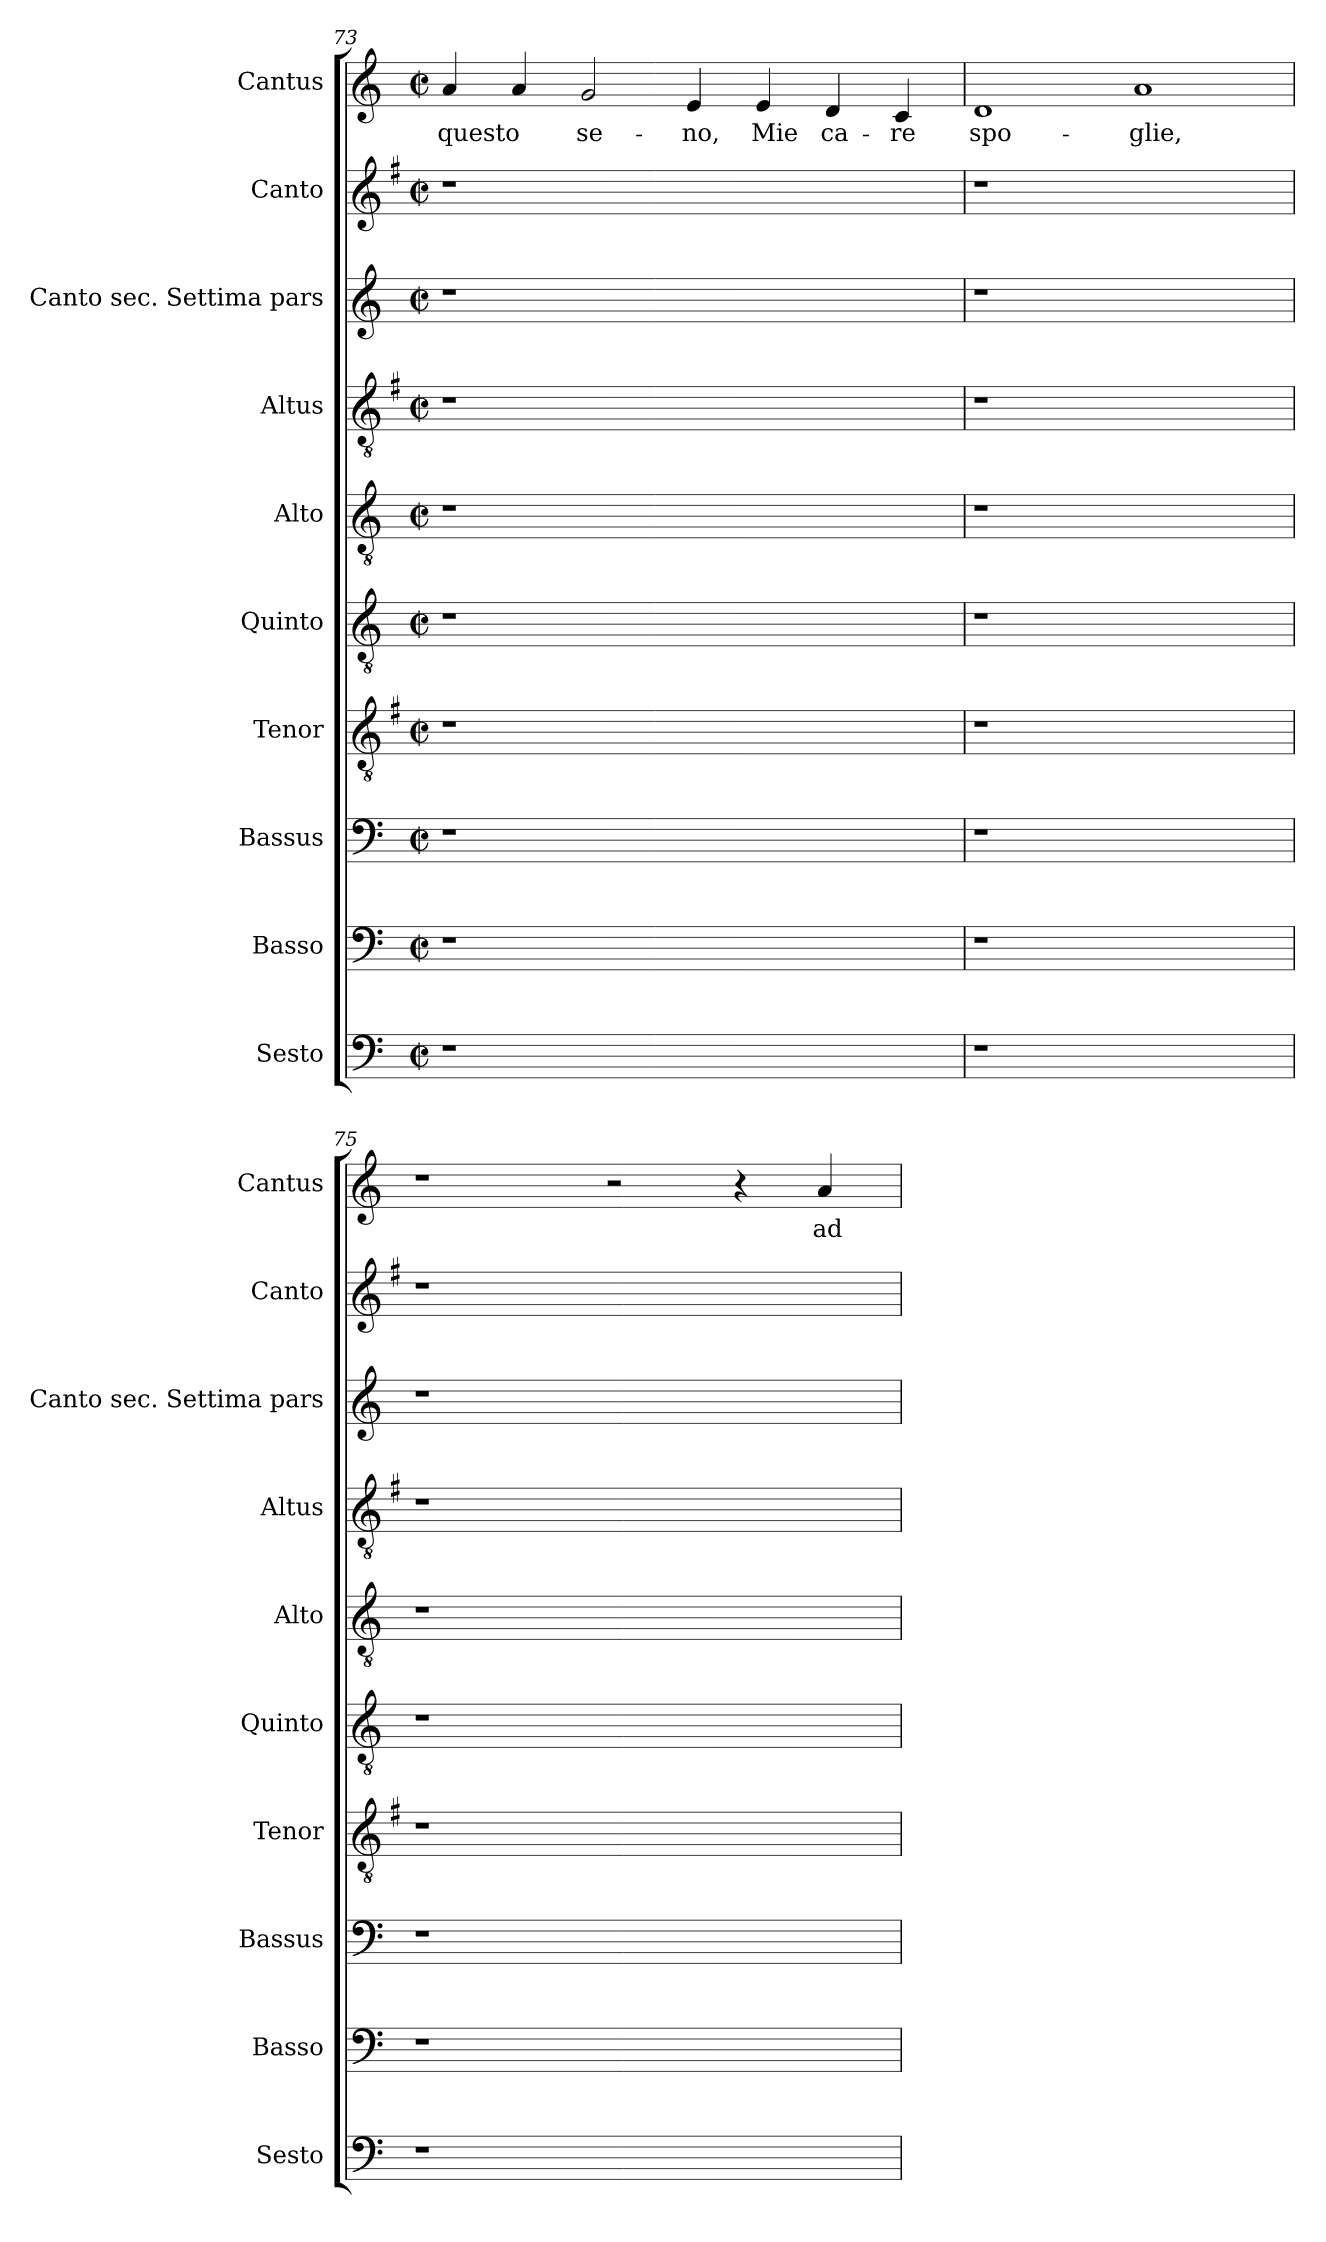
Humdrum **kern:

**kern	**kern	**kern	**kern	**kern	**kern	**kern	**kern	**kern	**kern	**text
*part10	*part9	*part8	*part7	*part6	*part5	*part4	*part3	*part2	*part1	*part1
*staff10	*staff9	*staff8	*staff7	*staff6	*staff5	*staff4	*staff3	*staff2	*staff1	*staff1
*I"Sesto	*I"Basso	*I"Bassus	*I"Tenor	*I"Quinto	*I"Alto	*I"Altus	*I"Canto sec. Settima pars	*I"Canto	*I"Cantus	*
*I'Sesto	*I'Basso	*I'Bassus	*I'Tenor	*I'Quinto	*I'Alto	*I'Altus	*I'Canto sec. Settima pars	*I'Canto	*I'Cantus	*
*clefF4	*clefF4	*clefF4	*clefGv2	*clefGv2	*clefGv2	*clefGv2	*clefG2	*clefG2	*clefG2	*
*k[]	*k[]	*k[]	*k[f#]	*k[]	*k[]	*k[f#]	*k[]	*k[f#]	*k[]	*
*C:	*C:	*C:	*G:	*C:	*C:	*G:	*C:	*G:	*C:	*
*M2/2	*M2/2	*M2/2	*M2/2	*M2/2	*M2/2	*M2/2	*M2/2	*M2/2	*M2/2	*
*met(c|)	*met(c|)	*met(c|)	*met(c|)	*met(c|)	*met(c|)	*met(c|)	*met(c|)	*met(c|)	*met(c|)	*
=73	=73	=73	=73	=73	=73	=73	=73	=73	=73	=73
!	!	!	!	!	!	!	!	!	!	!LO:LY:b
1r	1r	1r	1r	1r	1r	1r	1r	1r	4a/	questo
.	.	.	.	.	.	.	.	.	4a/	.
!	!	!	!	!	!	!	!	!	!	!LO:LY:b
.	.	.	.	.	.	.	.	.	2g/	se-
!	!	!	!	!	!	!	!	!	!	!LO:LY:b
1ryy	1ryy	1ryy	1ryy	1ryy	1ryy	1ryy	1ryy	1ryy	4e/	-no,
!	!	!	!	!	!	!	!	!	!	!LO:LY:b
.	.	.	.	.	.	.	.	.	4e/	Mie
!	!	!	!	!	!	!	!	!	!	!LO:LY:b
.	.	.	.	.	.	.	.	.	4d/	ca-
!	!	!	!	!	!	!	!	!	!	!LO:LY:b
.	.	.	.	.	.	.	.	.	4c/	-re
=74	=74	=74	=74	=74	=74	=74	=74	=74	=74	=74
!	!	!	!	!	!	!	!	!	!	!LO:LY:b
1r	1r	1r	1r	1r	1r	1r	1r	1r	1d	spo-
!	!	!	!	!	!	!	!	!	!	!LO:LY:b
1ryy	1ryy	1ryy	1ryy	1ryy	1ryy	1ryy	1ryy	1ryy	1a	-glie,
=75	=75	=75	=75	=75	=75	=75	=75	=75	=75	=75
1r	1r	1r	1r	1r	1r	1r	1r	1r	1r	.
1ryy	1ryy	1ryy	1ryy	1ryy	1ryy	1ryy	1ryy	1ryy	2r	.
.	.	.	.	.	.	.	.	.	4r	.
!	!	!	!	!	!	!	!	!	!	!LO:LY:b
.	.	.	.	.	.	.	.	.	4a/	ad
=	=	=	=	=	=	=	=	=	=	=
*-	*-	*-	*-	*-	*-	*-	*-	*-	*-	*-
